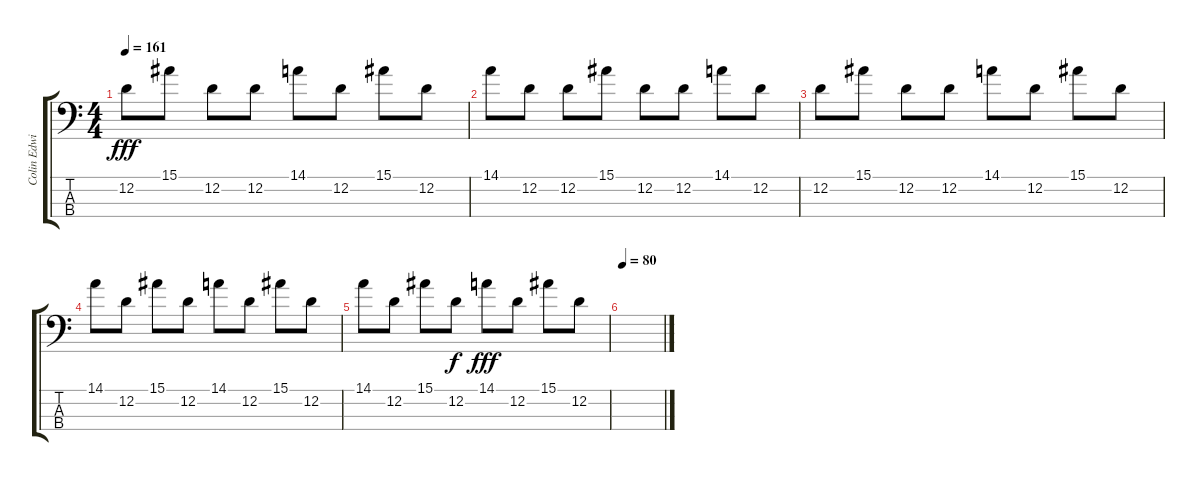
\track ("Colin Edwin (Bass)" "Colin Edwi") {instrument electricbassfinger}
\staff {score tabs}
\tuning (G2 D2 A1 D1) {hide}
\ts (4 4)
\tempo 161
\clef f4
\ks c
12.2.8{dy fff} 15.1.8 12.2.8 12.2.8 14.1.8 12.2.8 15.1.8 12.2.8 |
14.1.8 12.2.8 12.2.8 15.1.8 12.2.8 12.2.8 14.1.8 12.2.8 |
12.2.8 15.1.8 12.2.8 12.2.8 14.1.8 12.2.8 15.1.8 12.2.8 |
14.1.8 12.2.8 15.1.8 12.2.8 14.1.8 12.2.8 15.1.8 12.2.8 |
14.1.8 12.2.8 15.1.8 12.2.8{dy f} 14.1.8{dy fff} 12.2.8 15.1.8 12.2.8 |
\tempo 80
